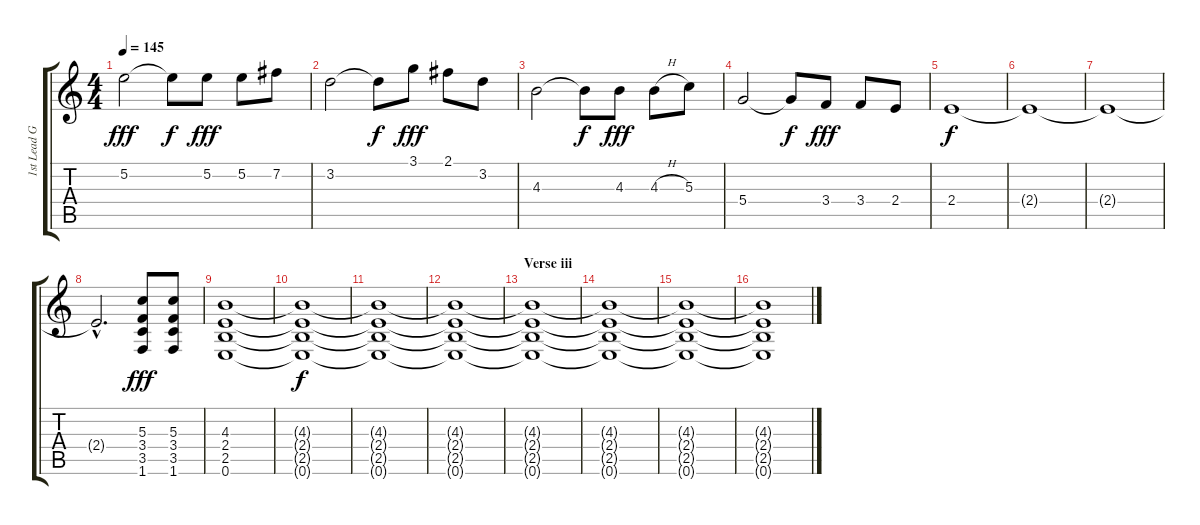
\track ("1st Lead Guitar" "1st Lead G") {instrument distortionguitar}
\staff {score tabs}
\tuning (E4 B3 G3 D3 A2 E2) {hide}
\ts (4 4)
\tempo 145
\clef g2
\ks c
5.2.2{dy fff} 5.2{t}.8{dy f} 5.2.8{dy fff} 5.2.8 7.2.8 |
3.2.2 3.2{t}.8{dy f} 3.1.8{dy fff} 2.1.8 3.2.8 |
4.3.2 4.3{t}.8{dy f} 4.3.8{dy fff} 4.3{h}.8 5.3.8 |
5.4.2 5.4{t}.8{dy f} 3.4.8{dy fff} 3.4.8 2.4.8 |
2.4.1{dy f volume 12} |
2.4{t}.1 |
2.4{t}.1 |
2.4{hac t}.2{d volume 16} (5.3 3.4 3.5 1.6).8{dy fff} (5.3 3.4 3.5 1.6).8 |
(4.3 2.4 2.5 0.6).1{volume 8} |
(4.3{t} 2.4{t} 2.5{t} 0.6{t}).1{dy f} |
(4.3{t} 2.4{t} 2.5{t} 0.6{t}).1 |
(4.3{t} 2.4{t} 2.5{t} 0.6{t}).1 |
\section ("" "Verse iii")
(4.3{t} 2.4{t} 2.5{t} 0.6{t}).1{volume 0} |
(4.3{t} 2.4{t} 2.5{t} 0.6{t}).1 |
(4.3{t} 2.4{t} 2.5{t} 0.6{t}).1 |
(4.3{t} 2.4{t} 2.5{t} 0.6{t}).1
